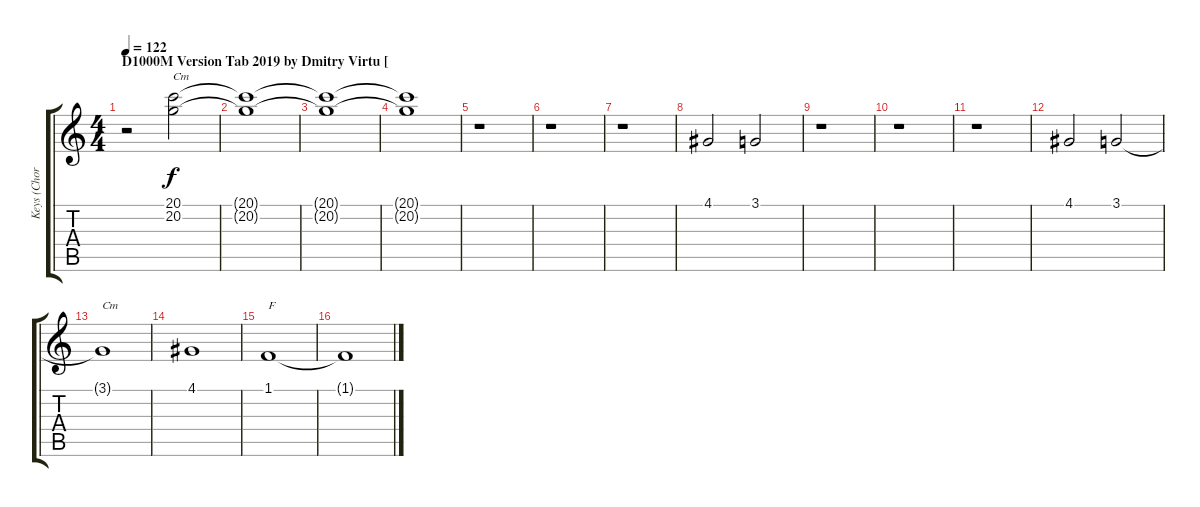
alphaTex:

\track ("Keys (Chords)" "Keys (Chor") {instrument synthvoice}
\staff {score tabs}
\tuning (E4 B3 G3 D3 A2 E2) {hide}
\ts (4 4)
\section ("" "D1000M Version Tab 2019 by Dmitry Virtu [")
\tempo 122
\clef g2
\ks c
r.2{dy f instrument synthvoice} (20.1 20.2).2{txt "Cm"} |
(20.1{t} 20.2{t}).1 |
(20.1{t} 20.2{t}).1 |
(20.1{t} 20.2{t}).1 |
r.1 |
r.1 |
r.1 |
4.1.2 3.1.2 |
r.1 |
r.1 |
r.1 |
4.1.2 3.1.2 |
3.1{t}.1{txt "Cm"} |
4.1.1 |
1.1.1{txt "F"} |
1.1{t}.1
